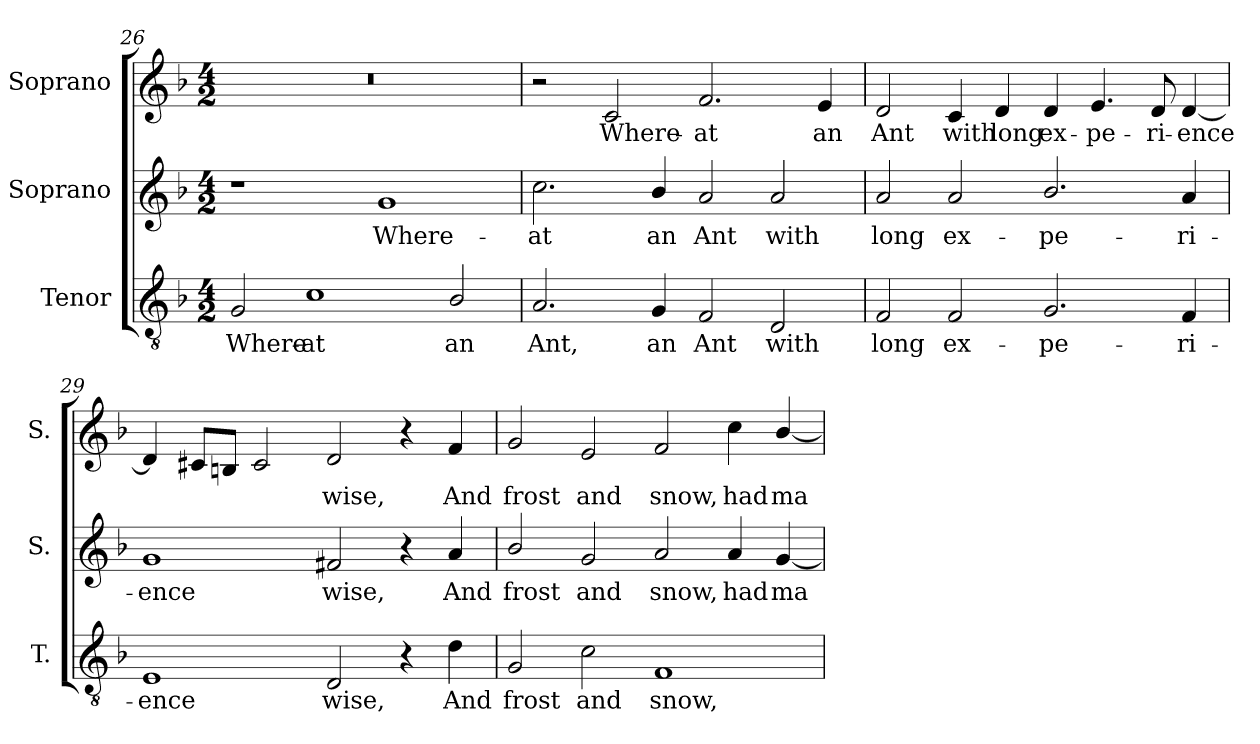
**kern	**text	**kern	**text	**kern	**text
*part3	*part3	*part2	*part2	*part1	*part1
*staff3	*staff3	*staff2	*staff2	*staff1	*staff1
*I"Tenor	*	*I"Soprano	*	*I"Soprano	*
*I'T.	*	*I'S.	*	*I'S.	*
!!LO:LB:g=z
*clefGv2	*	*clefG2	*	*clefG2	*
*ITrd7c12	*	*	*	*	*
*k[b-]	*	*k[b-]	*	*k[b-]	*
*F:	*	*F:	*	*F:	*
*M4/2	*	*M4/2	*	*M4/2	*
=26	=26	=26	=26	=26	=26
!	!LO:LY:b:color=#000000	!	!	!LO:N:vis=1	!
2GGi/	Where-	1r	.	0r	.
!	!LO:LY:b:color=#000000	!	!	!	!
1Ci	-at	.	.	.	.
!	!	!	!LO:LY:b:color=#000000	!	!
.	.	1gi	Where-	.	.
!	!LO:LY:b:color=#000000	!	!	!	!
2BB-i/	an	.	.	.	.
=27	=27	=27	=27	=27	=27
!	!LO:LY:b:color=#000000	!	!	!	!
!	!	!	!LO:LY:b:color=#000000	!	!
2.AAi/	Ant,	2.cci\	-at	2r	.
!	!	!	!	!	!LO:LY:b:color=#000000
.	.	.	.	2ci/	Where-
!	!LO:LY:b:color=#000000	!	!	!	!
!	!	!	!LO:LY:b:color=#000000	!	!
4GGi/	an	4b-i/	an	.	.
!	!LO:LY:b:color=#000000	!	!	!	!
!	!	!	!LO:LY:b:color=#000000	!	!
!	!	!	!	!	!LO:LY:b:color=#000000
2FFi/	Ant	2ai/	Ant	2.fi/	-at
!	!LO:LY:b:color=#000000	!	!	!	!
!	!	!	!LO:LY:b:color=#000000	!	!
2DDi/	with	2ai/	with	.	.
!	!	!	!	!	!LO:LY:b:color=#000000
.	.	.	.	4ei/	an
=28	=28	=28	=28	=28	=28
!	!LO:LY:b:color=#000000	!	!	!	!
!	!	!	!LO:LY:b:color=#000000	!	!
!	!	!	!	!	!LO:LY:b:color=#000000
2FFi/	long	2ai/	long	2di/	Ant
!	!LO:LY:b:color=#000000	!	!	!	!
!	!	!	!LO:LY:b:color=#000000	!	!
!	!	!	!	!	!LO:LY:b:color=#000000
2FFi/	ex-	2ai/	ex-	4ci/	with
!	!	!	!	!	!LO:LY:b:color=#000000
.	.	.	.	4di/	long
!	!LO:LY:b:color=#000000	!	!	!	!
!	!	!	!LO:LY:b:color=#000000	!	!
!	!	!	!	!	!LO:LY:b:color=#000000
2.GGi/	-pe-	2.b-i/	-pe-	4di/	ex-
!	!	!	!	!	!LO:LY:b:color=#000000
.	.	.	.	4.ei/	-pe-
!	!	!	!	!	!LO:LY:b:color=#000000
.	.	.	.	8di/	-ri-
!	!LO:LY:b:color=#000000	!	!	!	!
!	!	!	!LO:LY:b:color=#000000	!	!
!	!	!	!	!	!LO:LY:b:color=#000000
4FFi/	-ri-	4ai/	-ri-	[4di/	-ence
!!LO:LB:g=z
=29	=29	=29	=29	=29	=29
!	!LO:LY:b:color=#000000	!	!	!	!
!	!	!	!LO:LY:b:color=#000000	!	!
1EEi	-ence	1gi	-ence	4di/]	.
.	.	.	.	8c#Xi/L	.
.	.	.	.	8Bni/J	.
.	.	.	.	2c#i/	.
!	!LO:LY:b:color=#000000	!	!	!	!
!	!	!	!LO:LY:b:color=#000000	!	!
!	!	!	!	!	!LO:LY:b:color=#000000
2DDi/	wise,	2f#Xi/	wise,	2di/	wise,
4r	.	4r	.	4r	.
!	!LO:LY:b:color=#000000	!	!	!	!
!	!	!	!LO:LY:b:color=#000000	!	!
!	!	!	!	!	!LO:LY:b:color=#000000
4Di\	And	4ai/	And	4fi/	And
=30	=30	=30	=30	=30	=30
!	!LO:LY:b:color=#000000	!	!	!	!
!	!	!	!LO:LY:b:color=#000000	!	!
!	!	!	!	!	!LO:LY:b:color=#000000
2GGi/	frost	2b-i/	frost	2gi/	frost
!	!LO:LY:b:color=#000000	!	!	!	!
!	!	!	!LO:LY:b:color=#000000	!	!
!	!	!	!	!	!LO:LY:b:color=#000000
2Ci\	and	2gi/	and	2ei/	and
!	!LO:LY:b:color=#000000	!	!	!	!
!	!	!	!LO:LY:b:color=#000000	!	!
!	!	!	!	!	!LO:LY:b:color=#000000
1FFi	snow,	2ai/	snow,	2fi/	snow,
!	!	!	!LO:LY:b:color=#000000	!	!
!	!	!	!	!	!LO:LY:b:color=#000000
.	.	4ai/	had	4cci\	had
!	!	!	!LO:LY:b:color=#000000	!	!
!	!	!	!	!	!LO:LY:b:color=#000000
.	.	[4gi/	ma-	[4b-i/	ma-
=	=	=	=	=	=
*-	*-	*-	*-	*-	*-
